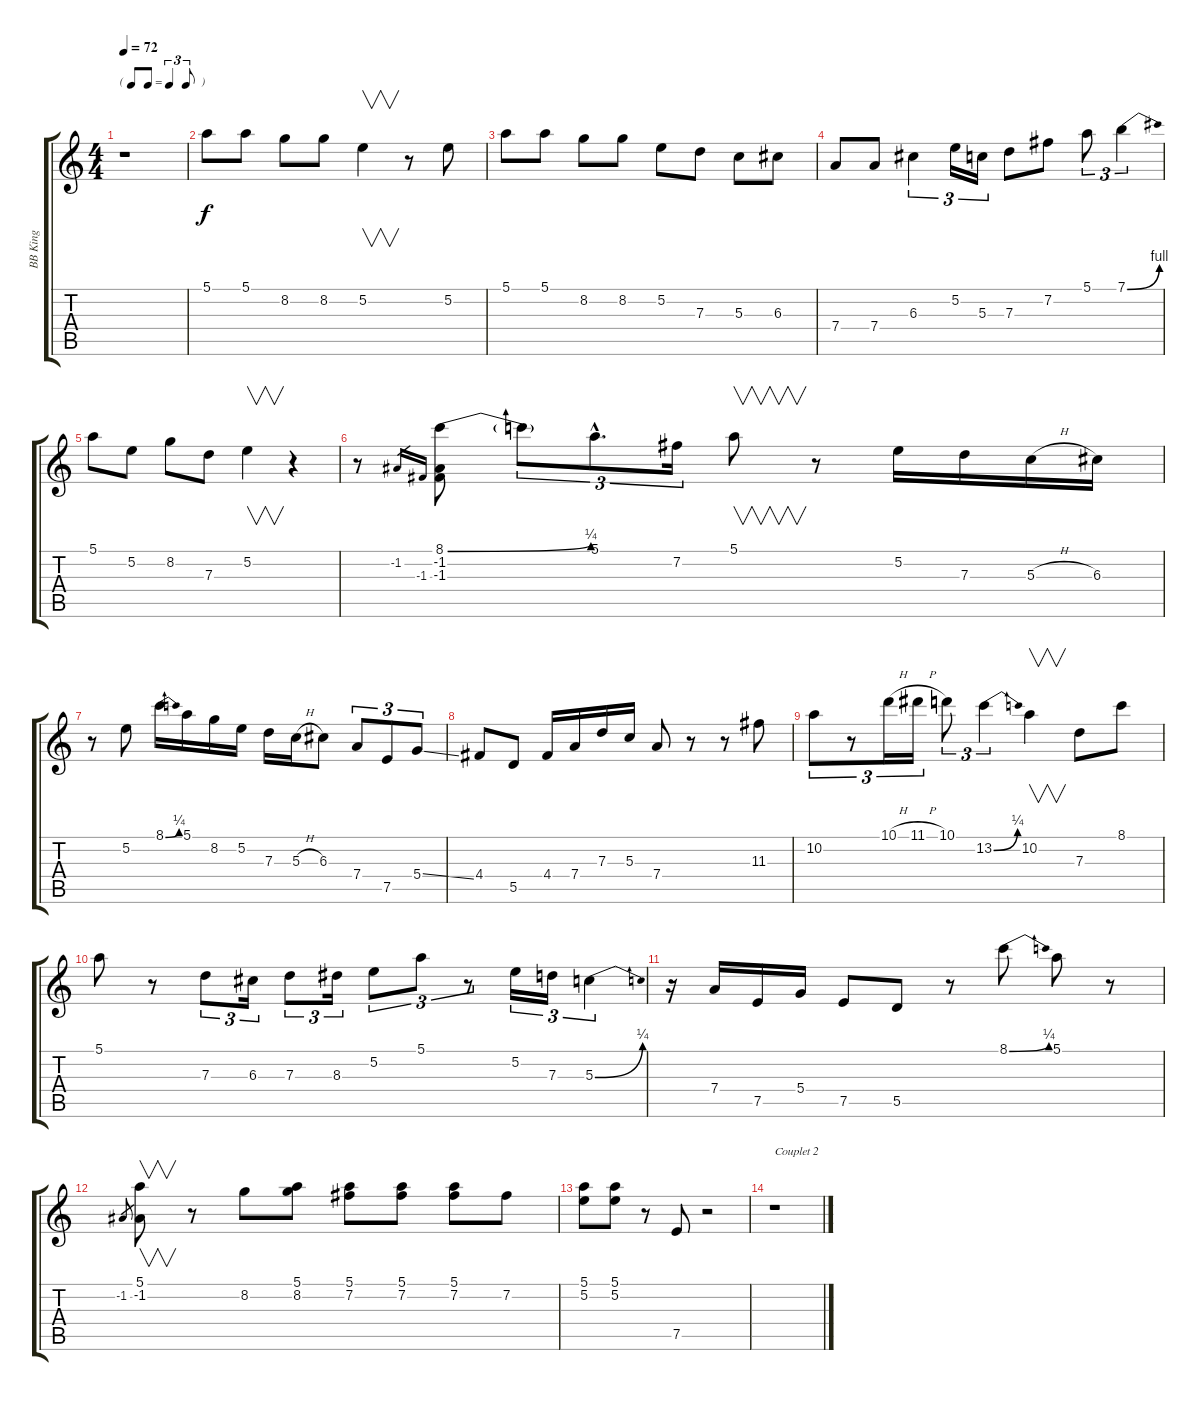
\track ("BB King" "BB King") {instrument acousticguitarnylon}
\staff {score tabs}
\tuning (E4 B3 G3 D3 A2 E2) {hide}
\ts (4 4)
\tf triplet8th
\tempo 72
\clef g2
\ks c
r.1{dy f instrument acousticguitarnylon} |
5.1.8 5.1.8 8.2.8 8.2.8 5.2.4{v} r.8 5.2.8 |
5.1.8 5.1.8 8.2.8 8.2.8 5.2.8 7.3.8 5.3.8 6.3.8 |
7.4.8 7.4.8 6.3.4{tu (3 2)} 5.2.16{tu (3 2)} 5.3.16{tu (3 2)} 7.3.8 7.2.8 5.1.8{tu (3 2)} 7.1{be (bend 0 0 60 4)}.4{tu (3 2)} |
5.1.8 5.2.8 8.2.8 7.3.8 5.2.4{v} r.4 |
r.8 -1.2.16{gr} -1.3.16{gr} (8.1{be (bend 0 0 60 1)} -1.2 -1.3).8 8.1{t}.8{tu (3 2)} 5.1{hac}.8{d tu (3 2)} 7.2.16{tu (3 2)} 5.1.8{v} r.8 5.2.16 7.3.16 5.3{h}.16 6.3.16 |
r.8 5.2.8 8.1{be (bend 0 0 60 1)}.16 5.1.16 8.2.16 5.2.16 7.3.16 5.3{h}.16 6.3.8 7.4.8{tu (3 2)} 7.5.8{tu (3 2)} 5.4{ss}.8{tu (3 2)} |
4.4.8 5.5.8 4.4.16 7.4.16 7.3.16 5.3.16 7.4.8 r.8 r.8 11.3.8 |
10.2.8{tu (3 2)} r.8{tu (3 2)} 10.1{h}.16{tu (3 2)} 11.1{h}.16{tu (3 2)} 10.1.8{tu (3 2)} 13.2{be (bend 0 0 60 1)}.4{tu (3 2)} 10.2.4{v} 7.3.8 8.1.8 |
5.1.8 r.8 7.3.8{tu (3 2)} 6.3.16{tu (3 2)} 7.3.8{tu (3 2)} 8.3.16{tu (3 2)} 5.2.8{tu (3 2)} 5.1.8{tu (3 2)} r.8{tu (3 2)} 5.2.16{tu (3 2)} 7.3.16{tu (3 2)} 5.3{be (bend 0 0 60 1)}.4{tu (3 2)} |
r.16 7.4.16 7.5.16 5.4.16 7.5.8 5.5.8 r.8 8.1{be (bend 0 0 60 1)}.8 5.1.8 r.8 |
-1.2.8{gr} (5.1 -1.2).8{v} r.8 8.2.8 (5.1 8.2).8 (5.1 7.2).8 (5.1 7.2).8 (5.1 7.2).8 7.2.8 |
(5.1 5.2).8 (5.1 5.2).8 r.8 7.5.8 r.2 |
r.1{txt "Couplet 2"}
